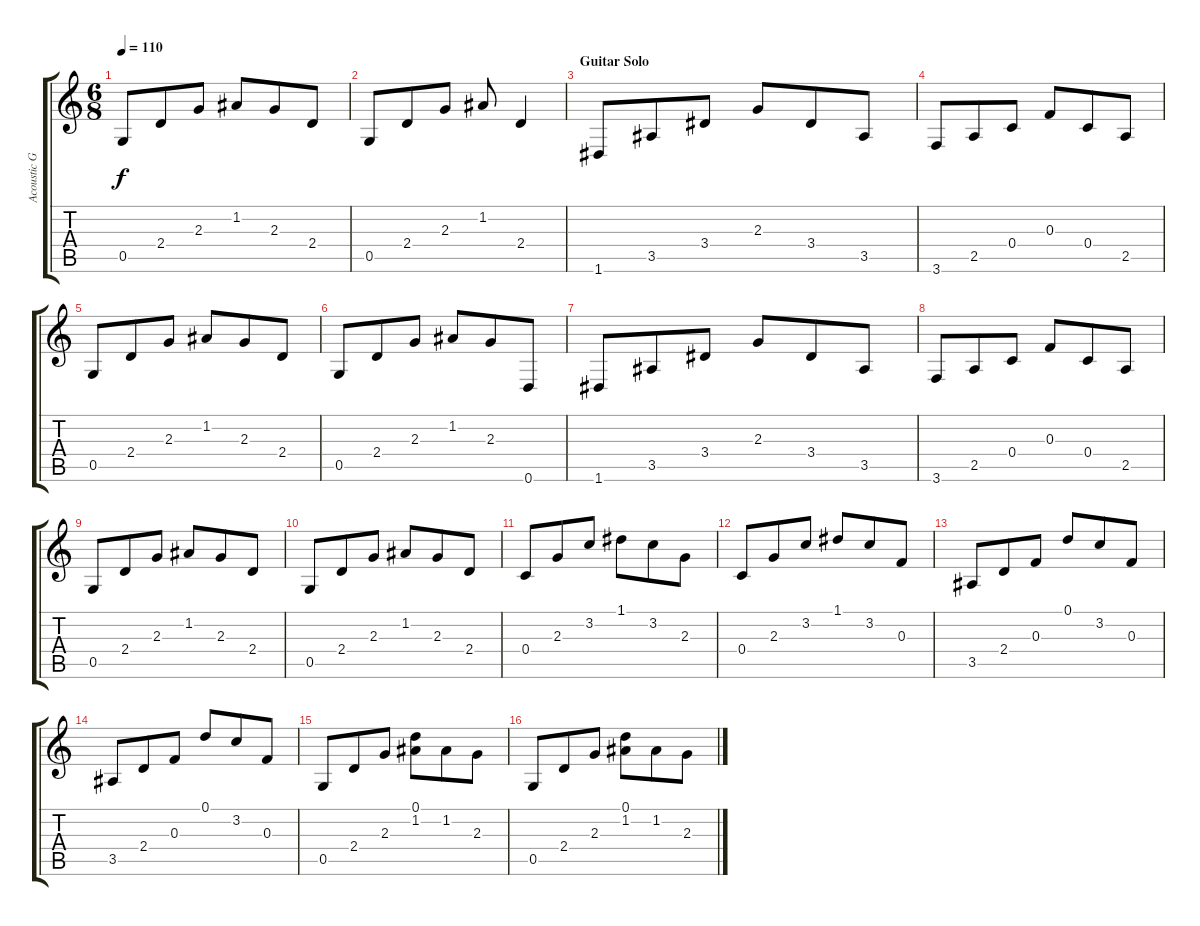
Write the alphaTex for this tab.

\track ("Acoustic Guitar 2" "Acoustic G") {instrument acousticguitarsteel}
\staff {score tabs}
\tuning (D4 A3 F3 C3 G2 D2) {hide}
\ts (6 8)
\tempo 110
\clef g2
\ks c
0.5.8{dy f} 2.4.8 2.3.8 1.2.8 2.3.8 2.4.8 |
0.5.8 2.4.8 2.3.8 1.2.8 2.4.4 |
\section ("" "Guitar Solo")
1.6.8 3.5.8 3.4.8 2.3.8 3.4.8 3.5.8 |
3.6.8 2.5.8 0.4.8 0.3.8 0.4.8 2.5.8 |
0.5.8 2.4.8 2.3.8 1.2.8 2.3.8 2.4.8 |
0.5.8 2.4.8 2.3.8 1.2.8 2.3.8 0.6.8 |
1.6.8 3.5.8 3.4.8 2.3.8 3.4.8 3.5.8 |
3.6.8 2.5.8 0.4.8 0.3.8 0.4.8 2.5.8 |
0.5.8 2.4.8 2.3.8 1.2.8 2.3.8 2.4.8 |
0.5.8 2.4.8 2.3.8 1.2.8 2.3.8 2.4.8 |
0.4.8 2.3.8 3.2.8 1.1.8 3.2.8 2.3.8 |
0.4.8 2.3.8 3.2.8 1.1.8 3.2.8 0.3.8 |
3.5.8 2.4.8 0.3.8 0.1.8 3.2.8 0.3.8 |
3.5.8 2.4.8 0.3.8 0.1.8 3.2.8 0.3.8 |
0.5.8 2.4.8 2.3.8 (0.1 1.2).8 1.2.8 2.3.8 |
0.5.8 2.4.8 2.3.8 (0.1 1.2).8 1.2.8 2.3.8
